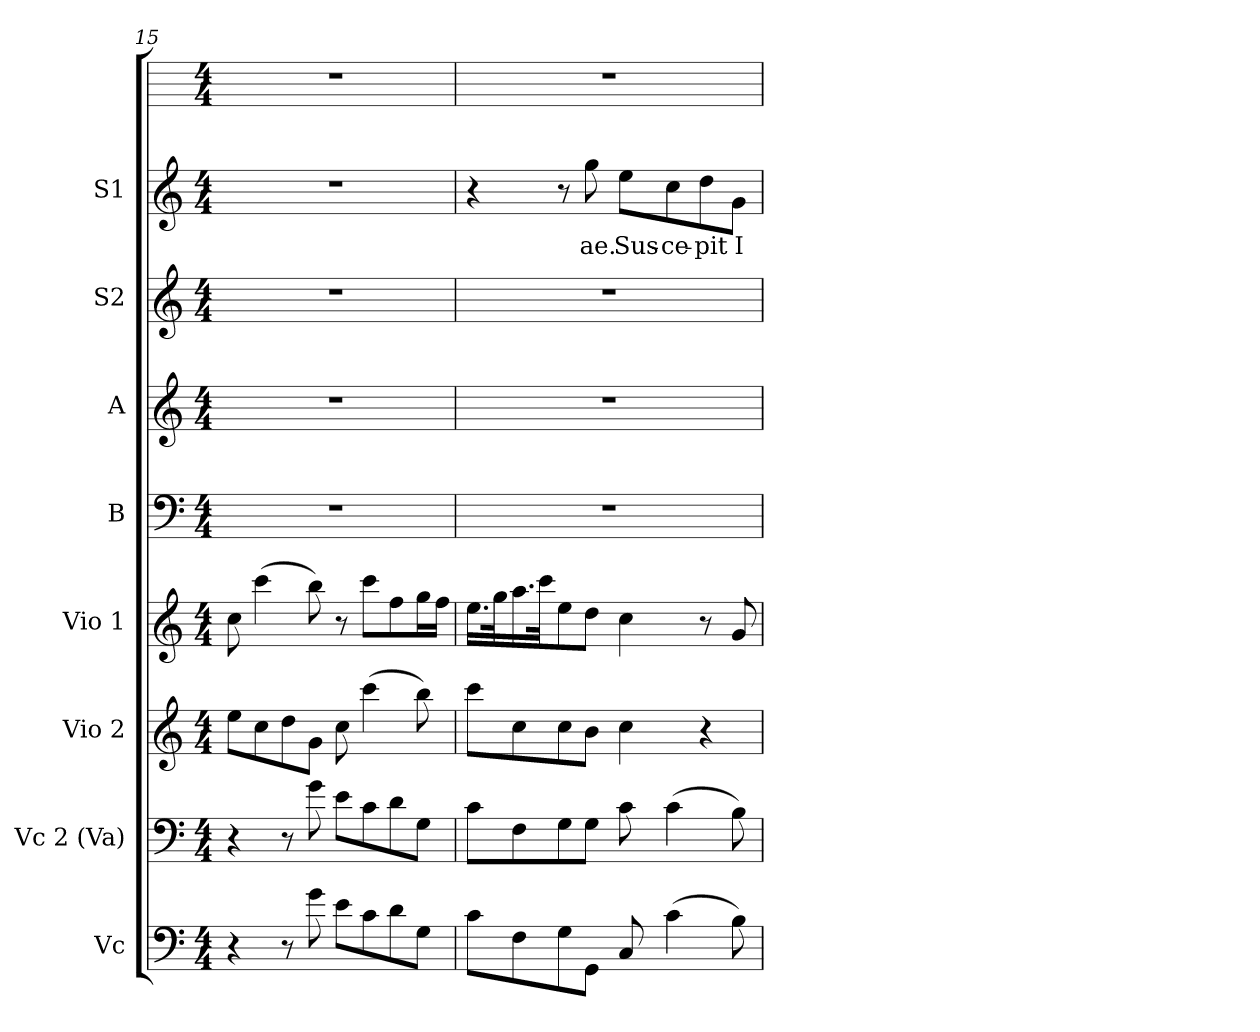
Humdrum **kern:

**kern	**kern	**kern	**kern	**kern	**kern	**kern	**kern	**text	**kern
*part9	*part8	*part7	*part6	*part5	*part4	*part3	*part2	*part2	*part1
*staff9	*staff8	*staff7	*staff6	*staff5	*staff4	*staff3	*staff2	*staff2	*staff1
*I"Vc	*I"Vc 2 (Va)	*I"Vio 2	*I"Vio 1	*I"B	*I"A	*I"S2	*I"S1	*	*
*clefF4	*clefF4	*clefG2	*clefG2	*clefF4	*clefG2	*clefG2	*clefG2	*	*
*M4/4	*M4/4	*M4/4	*M4/4	*M4/4	*M4/4	*M4/4	*M4/4	*	*M4/4
=15	=15	=15	=15	=15	=15	=15	=15	=15	=15
4r	4r	8ee\L	8cc	1r	1r	1r	1r	.	1r
.	.	8cc\	(4ccc	.	.	.	.	.	.
8r	8r	8dd\	.	.	.	.	.	.	.
8g	8g	8g\J	8bb)	.	.	.	.	.	.
8e\L	8e\L	8cc	8r	.	.	.	.	.	.
8c\	8c\	(4ccc	8ccc\L	.	.	.	.	.	.
8d\	8d\	.	8ff\	.	.	.	.	.	.
8G\J	8G\J	8bb)	16gg\	.	.	.	.	.	.
.	.	.	16ff\J	.	.	.	.	.	.
=16	=16	=16	=16	=16	=16	=16	=16	=16	=16
8c\L	8c\L	8ccc\L	16.ee\L	1r	1r	1r	4r	.	1r
.	.	.	32gg\	.	.	.	.	.	.
8F\	8F\	8cc\	16.aa\	.	.	.	.	.	.
.	.	.	32ccc\	.	.	.	.	.	.
8G\	8G\	8cc\	8ee\	.	.	.	8r	.	.
8GG\J	8G\J	8b\J	8dd\J	.	.	.	8gg	-ae.	.
8C	8c	4cc	4cc	.	.	.	8ee\L	Sus-	.
(4c	(4c	.	.	.	.	.	8cc\	-ce-	.
.	.	4r	8r	.	.	.	8dd\	-pit	.
8B)	8B)	.	8g	.	.	.	8g\J	I-	.
=	=	=	=	=	=	=	=	=	=
*-	*-	*-	*-	*-	*-	*-	*-	*-	*-
